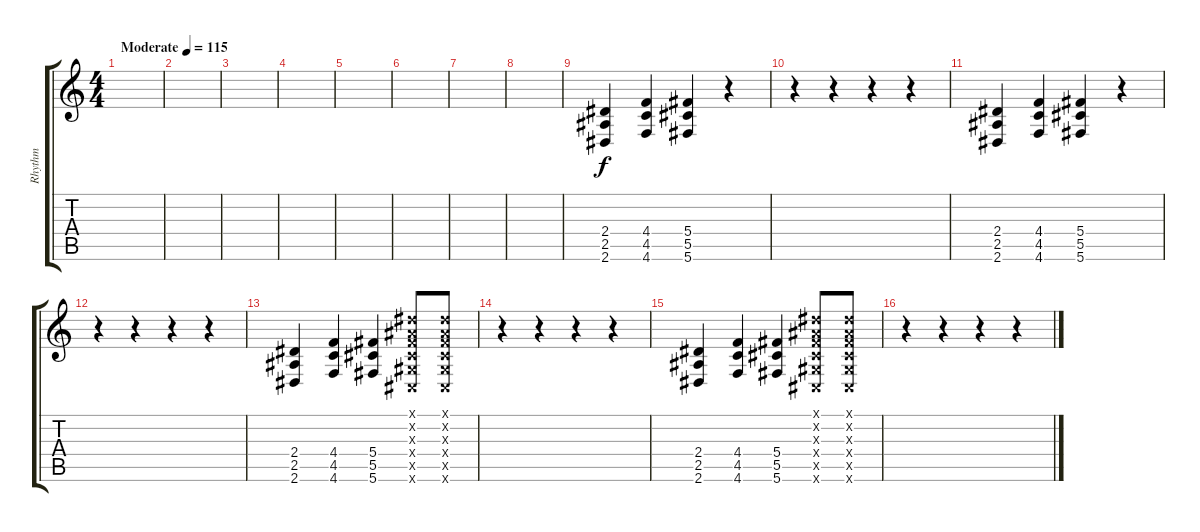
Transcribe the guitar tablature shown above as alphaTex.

\track ("Rhythm" "Rhythm") {instrument distortionguitar}
\staff {score tabs}
\tuning (Eb4 Bb3 Gb3 Db3 Ab2 Db2) {hide}
\ts (4 4)
\tempo (115 "Moderate")
\clef g2
\ks c
|
|
|
|
|
|
|
|
(2.4 2.5 2.6).4 (4.4 4.5 4.6).4 (5.4 5.5 5.6).4 r.4 |
r.4 r.4 r.4 r.4 |
(2.4 2.5 2.6).4 (4.4 4.5 4.6).4 (5.4 5.5 5.6).4 r.4 |
r.4 r.4 r.4 r.4 |
(2.4 2.5 2.6).4 (4.4 4.5 4.6).4 (5.4 5.5 5.6).4 (0.1{x} 0.2{x} 0.3{x} 0.4{x} 0.5{x} 0.6{x}).8 (0.1{x} 0.2{x} 0.3{x} 0.4{x} 0.5{x} 0.6{x}).8 |
r.4 r.4 r.4 r.4 |
(2.4 2.5 2.6).4 (4.4 4.5 4.6).4 (5.4 5.5 5.6).4 (0.1{x} 0.2{x} 0.3{x} 0.4{x} 0.5{x} 0.6{x}).8 (0.1{x} 0.2{x} 0.3{x} 0.4{x} 0.5{x} 0.6{x}).8 |
r.4 r.4 r.4 r.4
